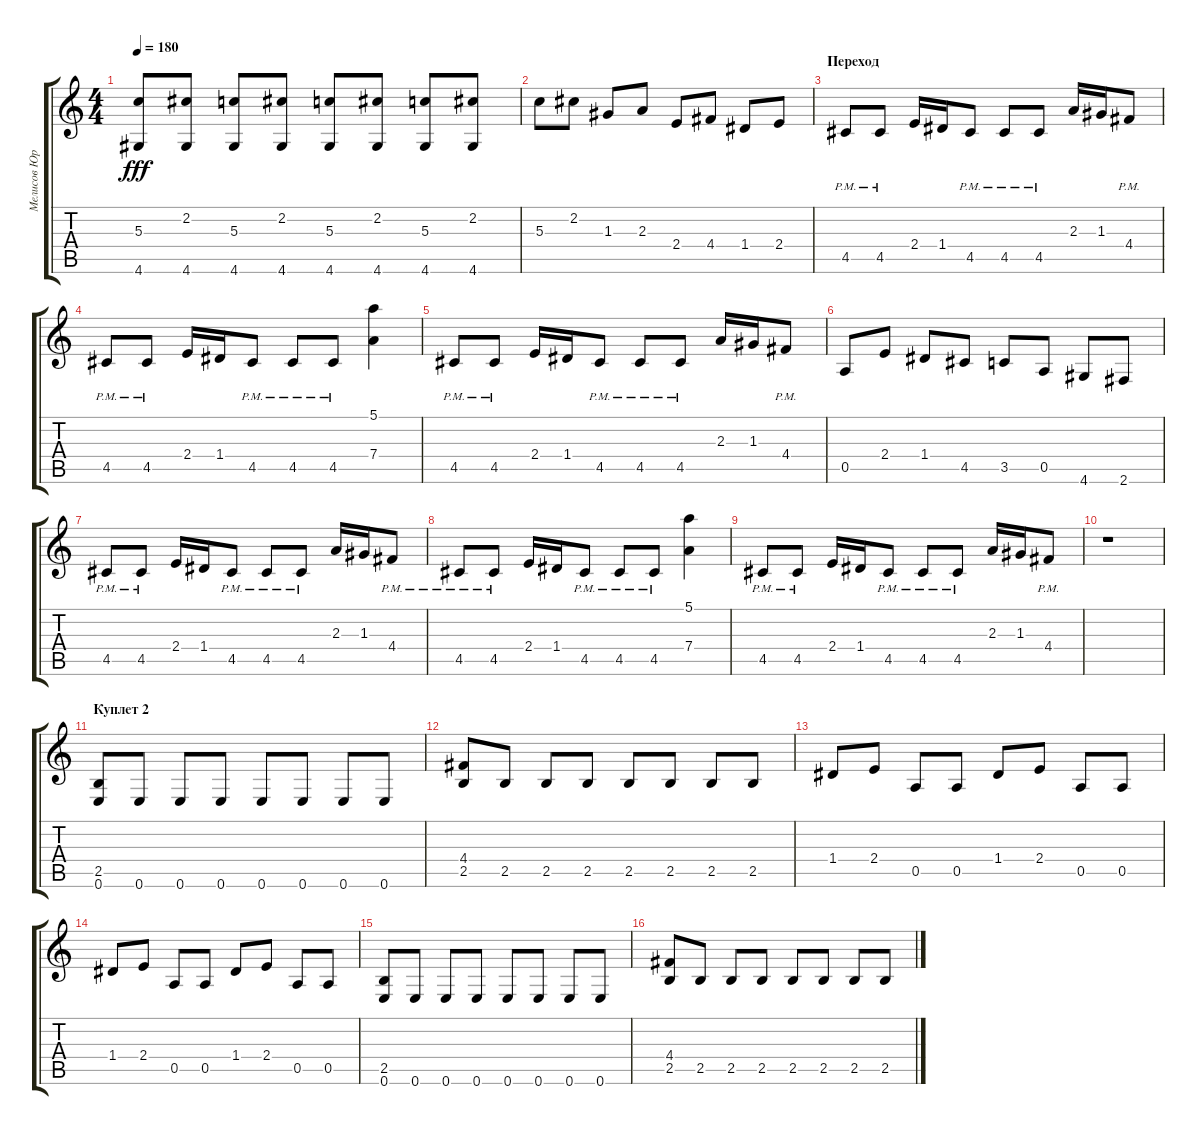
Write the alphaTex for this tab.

\track ("Мелисов Юрий" "Мелисов Юр") {instrument distortionguitar}
\staff {score tabs}
\tuning (E4 B3 G3 D3 A2 E2) {hide}
\ts (4 4)
\tempo 180
\clef g2
\ks c
(5.3 4.6).8{dy fff} (2.2 4.6).8 (5.3 4.6).8 (2.2 4.6).8 (5.3 4.6).8 (2.2 4.6).8 (5.3 4.6).8 (2.2 4.6).8 |
5.3.8 2.2.8 1.3.8 2.3.8 2.4.8 4.4.8 1.4.8 2.4.8 |
\section ("" "Переход")
4.5{pm}.8 4.5{pm}.8 2.4.16 1.4.16 4.5{pm}.8 4.5{pm}.8 4.5{pm}.8 2.3.16 1.3.16 4.4{pm}.8 |
4.5{pm}.8 4.5{pm}.8 2.4.16 1.4.16 4.5{pm}.8 4.5{pm}.8 4.5{pm}.8 (5.1 7.4).4 |
4.5{pm}.8 4.5{pm}.8 2.4.16 1.4.16 4.5{pm}.8 4.5{pm}.8 4.5{pm}.8 2.3.16 1.3.16 4.4{pm}.8 |
0.5.8 2.4.8 1.4.8 4.5.8 3.5.8 0.5.8 4.6.8 2.6.8 |
4.5{pm}.8 4.5{pm}.8 2.4.16 1.4.16 4.5{pm}.8 4.5{pm}.8 4.5{pm}.8 2.3.16 1.3.16 4.4{pm}.8 |
4.5{pm}.8 4.5{pm}.8 2.4.16 1.4.16 4.5{pm}.8 4.5{pm}.8 4.5{pm}.8 (5.1 7.4).4 |
4.5{pm}.8 4.5{pm}.8 2.4.16 1.4.16 4.5{pm}.8 4.5{pm}.8 4.5{pm}.8 2.3.16 1.3.16 4.4{pm}.8 |
r.1 |
\section ("" "Куплет 2")
(2.5 0.6).8 0.6.8 0.6.8 0.6.8 0.6.8 0.6.8 0.6.8 0.6.8 |
(4.4 2.5).8 2.5.8 2.5.8 2.5.8 2.5.8 2.5.8 2.5.8 2.5.8 |
1.4.8 2.4.8 0.5.8 0.5.8 1.4.8 2.4.8 0.5.8 0.5.8 |
1.4.8 2.4.8 0.5.8 0.5.8 1.4.8 2.4.8 0.5.8 0.5.8 |
(2.5 0.6).8 0.6.8 0.6.8 0.6.8 0.6.8 0.6.8 0.6.8 0.6.8 |
(4.4 2.5).8 2.5.8 2.5.8 2.5.8 2.5.8 2.5.8 2.5.8 2.5.8
